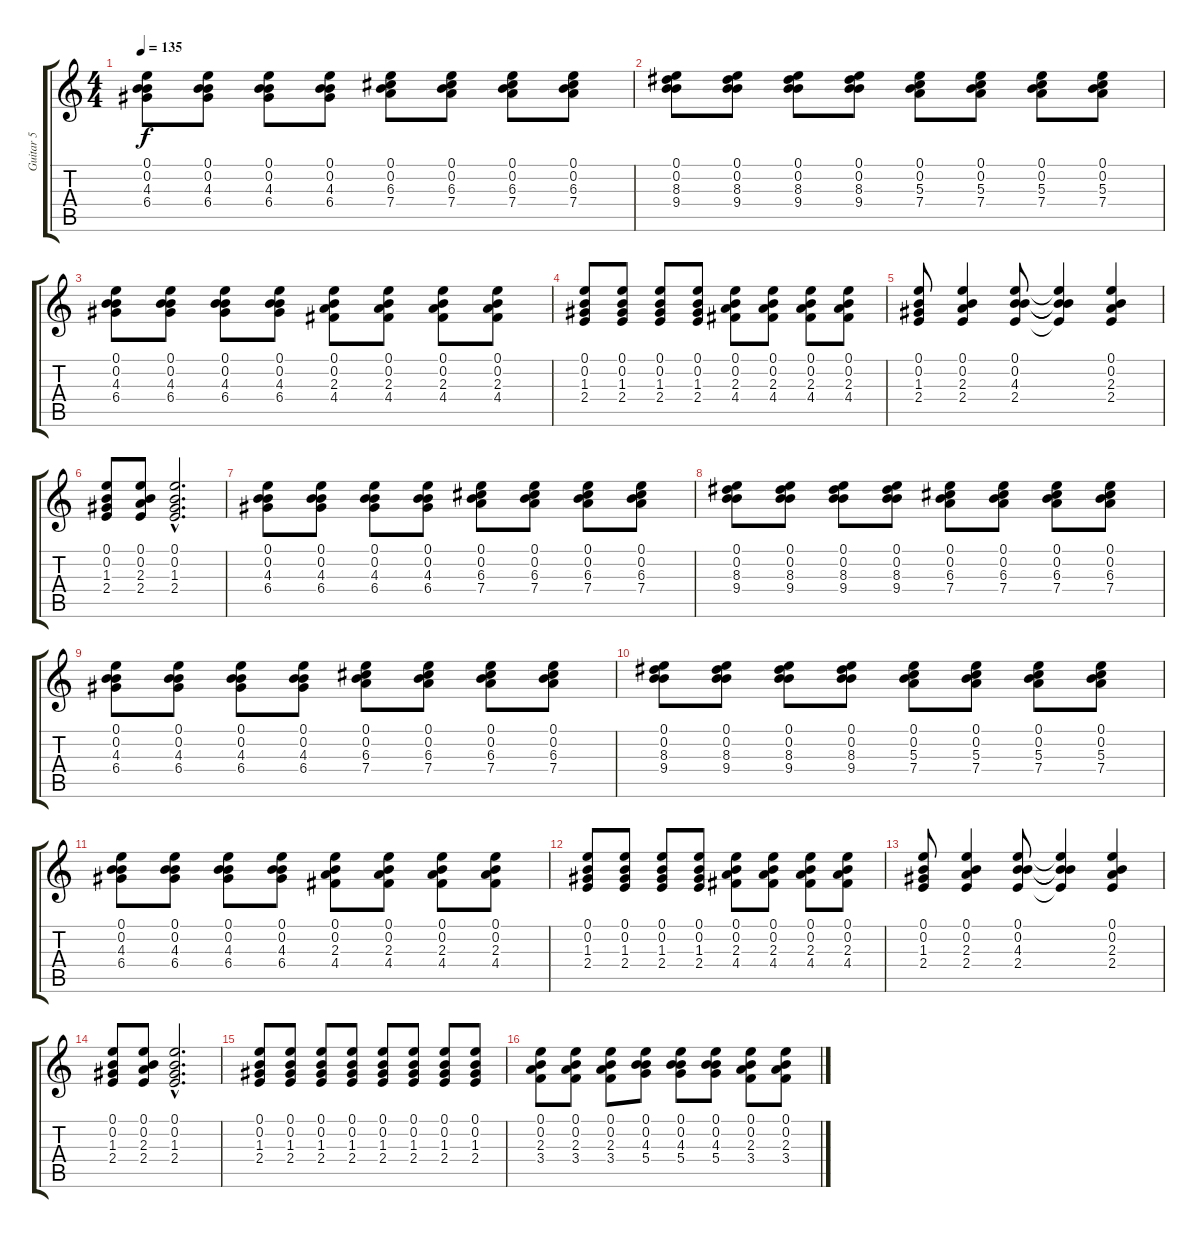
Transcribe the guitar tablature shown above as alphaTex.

\track ("Guitar 5" "Guitar 5") {instrument distortionguitar}
\staff {score tabs}
\tuning (E4 B3 G3 D3 A2 E2) {hide}
\ts (4 4)
\tempo 135
\clef g2
\ks c
(0.1 0.2 4.3 6.4).8{dy f} (0.1 0.2 4.3 6.4).8 (0.1 0.2 4.3 6.4).8 (0.1 0.2 4.3 6.4).8 (0.1 0.2 6.3 7.4).8 (0.1 0.2 6.3 7.4).8 (0.1 0.2 6.3 7.4).8 (0.1 0.2 6.3 7.4).8 |
(0.1 0.2 8.3 9.4).8 (0.1 0.2 8.3 9.4).8 (0.1 0.2 8.3 9.4).8 (0.1 0.2 8.3 9.4).8 (0.1 0.2 5.3 7.4).8 (0.1 0.2 5.3 7.4).8 (0.1 0.2 5.3 7.4).8 (0.1 0.2 5.3 7.4).8 |
(0.1 0.2 4.3 6.4).8 (0.1 0.2 4.3 6.4).8 (0.1 0.2 4.3 6.4).8 (0.1 0.2 4.3 6.4).8 (0.1 0.2 2.3 4.4).8 (0.1 0.2 2.3 4.4).8 (0.1 0.2 2.3 4.4).8 (0.1 0.2 2.3 4.4).8 |
(0.1 0.2 1.3 2.4).8 (0.1 0.2 1.3 2.4).8 (0.1 0.2 1.3 2.4).8 (0.1 0.2 1.3 2.4).8 (0.1 0.2 2.3 4.4).8 (0.1 0.2 2.3 4.4).8 (0.1 0.2 2.3 4.4).8 (0.1 0.2 2.3 4.4).8 |
(0.1 0.2 1.3 2.4).8 (0.1 0.2 2.3 2.4).4 (0.1 0.2 4.3 2.4).8 (0.1{t} 0.2{t} 4.3{t} 2.4{t}).4 (0.1 0.2 2.3 2.4).4 |
(0.1 0.2 1.3 2.4).8 (0.1 0.2 2.3 2.4).8 (0.1{hac} 0.2{hac} 1.3{hac} 2.4{hac}).2{d} |
(0.1 0.2 4.3 6.4).8 (0.1 0.2 4.3 6.4).8 (0.1 0.2 4.3 6.4).8 (0.1 0.2 4.3 6.4).8 (0.1 0.2 6.3 7.4).8 (0.1 0.2 6.3 7.4).8 (0.1 0.2 6.3 7.4).8 (0.1 0.2 6.3 7.4).8 |
(0.1 0.2 8.3 9.4).8 (0.1 0.2 8.3 9.4).8 (0.1 0.2 8.3 9.4).8 (0.1 0.2 8.3 9.4).8 (0.1 0.2 6.3 7.4).8 (0.1 0.2 6.3 7.4).8 (0.1 0.2 6.3 7.4).8 (0.1 0.2 6.3 7.4).8 |
(0.1 0.2 4.3 6.4).8 (0.1 0.2 4.3 6.4).8 (0.1 0.2 4.3 6.4).8 (0.1 0.2 4.3 6.4).8 (0.1 0.2 6.3 7.4).8 (0.1 0.2 6.3 7.4).8 (0.1 0.2 6.3 7.4).8 (0.1 0.2 6.3 7.4).8 |
(0.1 0.2 8.3 9.4).8 (0.1 0.2 8.3 9.4).8 (0.1 0.2 8.3 9.4).8 (0.1 0.2 8.3 9.4).8 (0.1 0.2 5.3 7.4).8 (0.1 0.2 5.3 7.4).8 (0.1 0.2 5.3 7.4).8 (0.1 0.2 5.3 7.4).8 |
(0.1 0.2 4.3 6.4).8 (0.1 0.2 4.3 6.4).8 (0.1 0.2 4.3 6.4).8 (0.1 0.2 4.3 6.4).8 (0.1 0.2 2.3 4.4).8 (0.1 0.2 2.3 4.4).8 (0.1 0.2 2.3 4.4).8 (0.1 0.2 2.3 4.4).8 |
(0.1 0.2 1.3 2.4).8 (0.1 0.2 1.3 2.4).8 (0.1 0.2 1.3 2.4).8 (0.1 0.2 1.3 2.4).8 (0.1 0.2 2.3 4.4).8 (0.1 0.2 2.3 4.4).8 (0.1 0.2 2.3 4.4).8 (0.1 0.2 2.3 4.4).8 |
(0.1 0.2 1.3 2.4).8 (0.1 0.2 2.3 2.4).4 (0.1 0.2 4.3 2.4).8 (0.1{t} 0.2{t} 4.3{t} 2.4{t}).4 (0.1 0.2 2.3 2.4).4 |
(0.1 0.2 1.3 2.4).8 (0.1 0.2 2.3 2.4).8 (0.1{hac} 0.2{hac} 1.3{hac} 2.4{hac}).2{d} |
(0.1 0.2 1.3 2.4).8 (0.1 0.2 1.3 2.4).8 (0.1 0.2 1.3 2.4).8 (0.1 0.2 1.3 2.4).8 (0.1 0.2 1.3 2.4).8 (0.1 0.2 1.3 2.4).8 (0.1 0.2 1.3 2.4).8 (0.1 0.2 1.3 2.4).8 |
(0.1 0.2 2.3 3.4).8 (0.1 0.2 2.3 3.4).8 (0.1 0.2 2.3 3.4).8 (0.1 0.2 4.3 5.4).8 (0.1 0.2 4.3 5.4).8 (0.1 0.2 4.3 5.4).8 (0.1 0.2 2.3 3.4).8 (0.1 0.2 2.3 3.4).8
